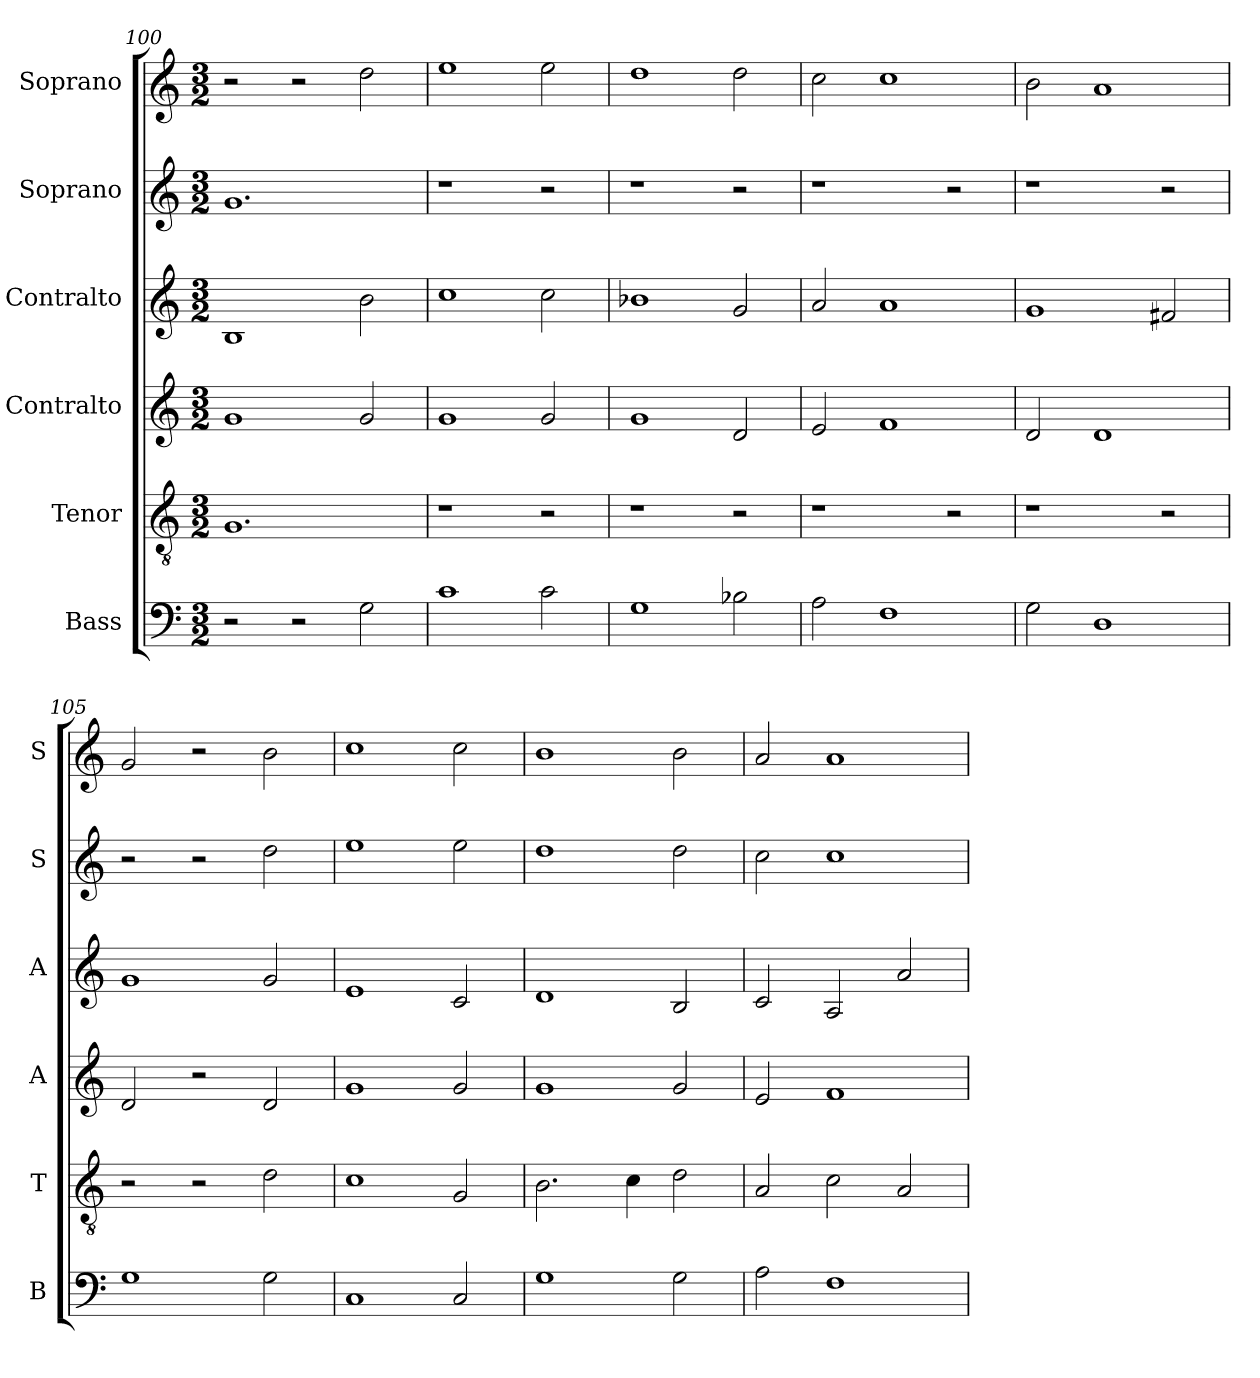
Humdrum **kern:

**kern	**kern	**kern	**kern	**kern	**kern
*part6	*part5	*part4	*part3	*part2	*part1
*staff6	*staff5	*staff4	*staff3	*staff2	*staff1
*I"Bass	*I"Tenor	*I"Contralto	*I"Contralto	*I"Soprano	*I"Soprano
*I'B	*I'T	*I'A	*I'A	*I'S	*I'S
*clefF4	*clefGv2	*clefG2	*clefG2	*clefG2	*clefG2
*k[]	*k[]	*k[]	*k[]	*k[]	*k[]
*C:ion	*C:ion	*C:ion	*C:ion	*C:ion	*C:ion
*M3/2	*M3/2	*M3/2	*M3/2	*M3/2	*M3/2
=100	=100	=100	=100	=100	=100
2r	1.G	1g	1B	1.g	2r
2r	.	.	.	.	2r
2G	.	2g	2b	.	2dd
=101	=101	=101	=101	=101	=101
1c	1r	1g	1cc	1r	1ee
2c	2r	2g	2cc	2r	2ee
=102	=102	=102	=102	=102	=102
1G	1r	1g	1b-X	1r	1dd
2B-X	2r	2d	2g	2r	2dd
=103	=103	=103	=103	=103	=103
2A	1r	2e	2a	1r	2cc
1F	.	1f	1a	.	1cc
.	2r	.	.	2r	.
=104	=104	=104	=104	=104	=104
2G	1r	2d	1g	1r	2b
1D	.	1d	.	.	1a
.	2r	.	2f#X	2r	.
=105	=105	=105	=105	=105	=105
1G	2r	2d	1g	2r	2g
.	2r	2r	.	2r	2r
2G	2d	2d	2g	2dd	2b
=106	=106	=106	=106	=106	=106
1C	1c	1g	1e	1ee	1cc
2C	2G	2g	2c	2ee	2cc
=107	=107	=107	=107	=107	=107
1G	2.B	1g	1d	1dd	1b
.	4c	.	.	.	.
2G	2d	2g	2B	2dd	2b
=108	=108	=108	=108	=108	=108
2A	2A	2e	2c	2cc	2a
1F	2c	1f	2A	1cc	1a
.	2A	.	2a	.	.
=	=	=	=	=	=
*-	*-	*-	*-	*-	*-
